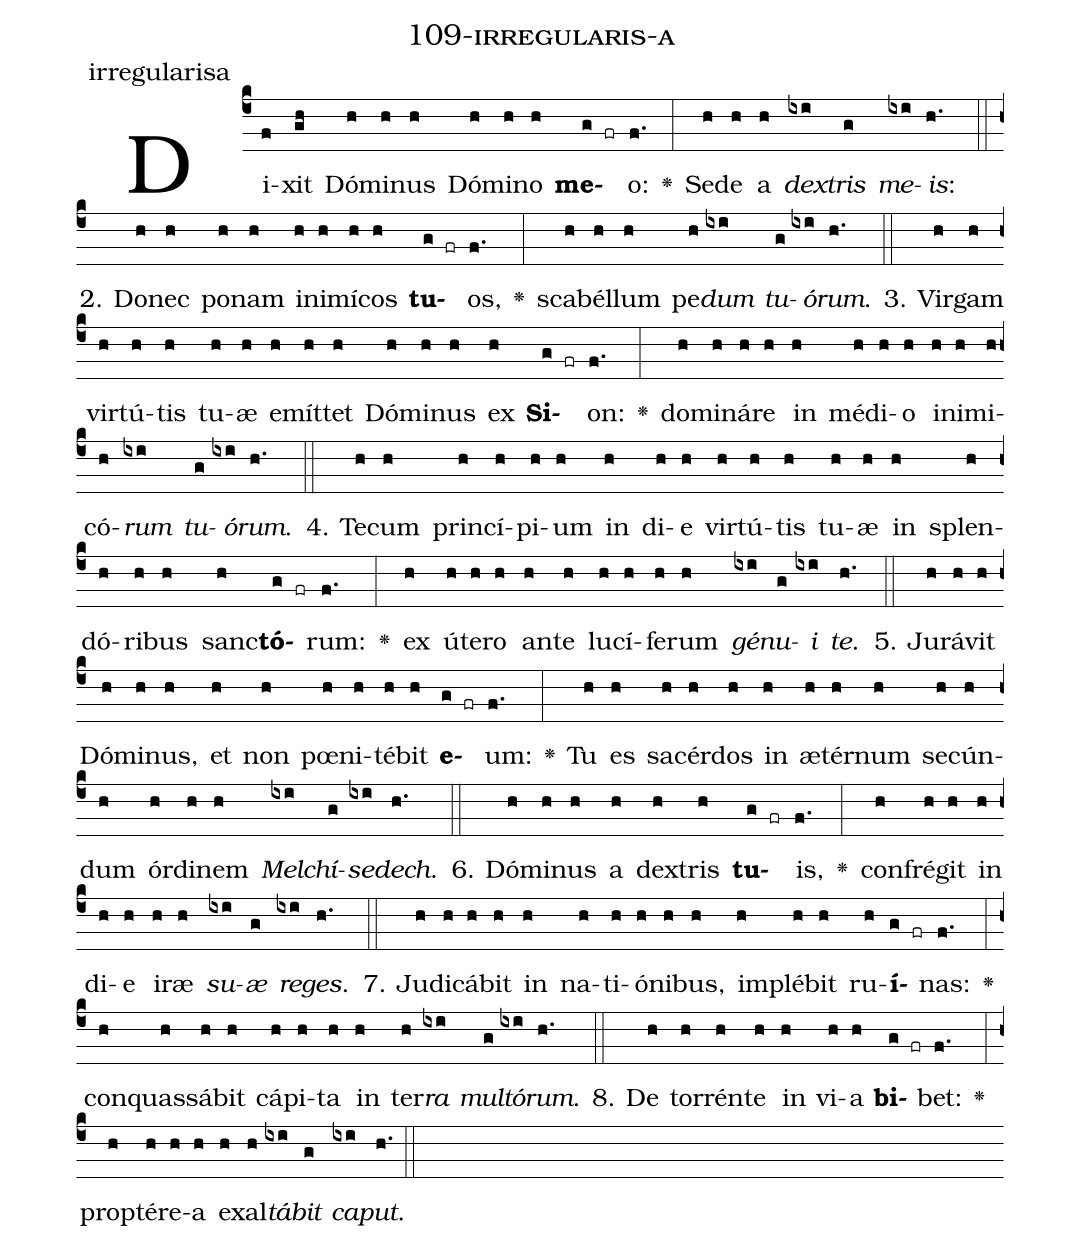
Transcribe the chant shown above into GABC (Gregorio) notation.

name: 109-irregularis-a;
annotation: irregularisa;
%%
(c4)Di(f)xit(gh) Dó(h)mi(h)nus(h) Dó(h)mi(h)no(h) <b>me</b>(g fr)o:(f.) <v>\greheightstar</v>(:) Se(h)de(h) a(h) <i>dex</i>(ixi)<i>tris</i>(g) <i>me</i>(ixi)<i>is</i>:(h.) (::)
2. Do(h)nec(h) po(h)nam(h) in(h)i(h)mí(h)cos(h) <b>tu</b>(g fr)os,(f.) <v>\greheightstar</v>(:) sca(h)bél(h)lum(h) pe(h)<i>dum</i>(ixi) <i>tu</i>(g)<i>ó</i>(ixi)<i>rum</i>.(h.) (::)
3. Vir(h)gam(h) vir(h)tú(h)tis(h) tu(h)æ(h) e(h)mít(h)tet(h) Dó(h)mi(h)nus(h) ex(h) <b>Si</b>(g fr)on:(f.) <v>\greheightstar</v>(:) do(h)mi(h)ná(h)re(h) in(h) mé(h)di(h)o(h) in(h)i(h)mi(h)có(h)<i>rum</i>(ixi) <i>tu</i>(g)<i>ó</i>(ixi)<i>rum</i>.(h.) (::)
4. Te(h)cum(h) prin(h)cí(h)pi(h)um(h) in(h) di(h)e(h) vir(h)tú(h)tis(h) tu(h)æ(h) in(h) splen(h)dó(h)ri(h)bus(h) sanc(h)<b>tó</b>(g fr)rum:(f.) <v>\greheightstar</v>(:) ex(h) ú(h)te(h)ro(h) an(h)te(h) lu(h)cí(h)fe(h)rum(h) <i>gé</i>(ixi)<i>nu</i>(g)<i>i</i>(ixi) <i>te</i>.(h.) (::)
5. Ju(h)rá(h)vit(h) Dó(h)mi(h)nus,(h) et(h) non(h) pœ(h)ni(h)té(h)bit(h) <b>e</b>(g fr)um:(f.) <v>\greheightstar</v>(:) Tu(h) es(h) sa(h)cér(h)dos(h) in(h) æ(h)tér(h)num(h) se(h)cún(h)dum(h) ór(h)di(h)nem(h) <i>Mel</i>(ixi)<i>chí</i>(g)<i>se</i>(ixi)<i>dech</i>.(h.) (::)
6. Dó(h)mi(h)nus(h) a(h) dex(h)tris(h) <b>tu</b>(g fr)is,(f.) <v>\greheightstar</v>(:) con(h)fré(h)git(h) in(h) di(h)e(h) i(h)ræ(h) <i>su</i>(ixi)<i>æ</i>(g) <i>re</i>(ixi)<i>ges</i>.(h.) (::)
7. Ju(h)di(h)cá(h)bit(h) in(h) na(h)ti(h)ó(h)ni(h)bus,(h) im(h)plé(h)bit(h) ru(h)<b>í</b>(g fr)nas:(f.) <v>\greheightstar</v>(:) con(h)quas(h)sá(h)bit(h) cá(h)pi(h)ta(h) in(h) ter(h)<i>ra</i>(ixi) <i>mul</i>(g)<i>tó</i>(ixi)<i>rum</i>.(h.) (::)
8. De(h) tor(h)rén(h)te(h) in(h) vi(h)a(h) <b>bi</b>(g fr)bet:(f.) <v>\greheightstar</v>(:) prop(h)tér(h)e(h)a(h) ex(h)al(h)<i>tá</i>(ixi)<i>bit</i>(g) <i>ca</i>(ixi)<i>put</i>.(h.) (::)
